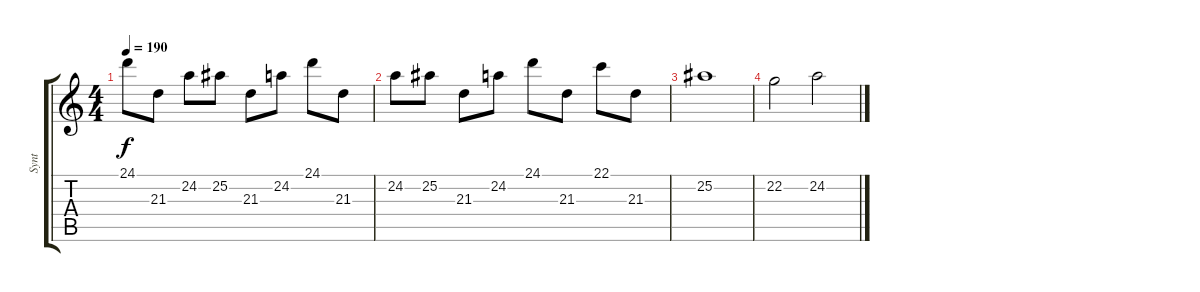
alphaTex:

\track ("Synt" "Synt") {instrument lead2sawtooth}
\staff {score tabs}
\tuning (D4 A3 F3 C3 G2 D2) {hide}
\ts (4 4)
\tempo 190
\clef g2
\ks c
24.1.8{dy f} 21.3.8 24.2.8 25.2.8 21.3.8 24.2.8 24.1.8 21.3.8 |
24.2.8 25.2.8 21.3.8 24.2.8 24.1.8 21.3.8 22.1.8 21.3.8 |
25.2.1 |
22.2.2 24.2.2
